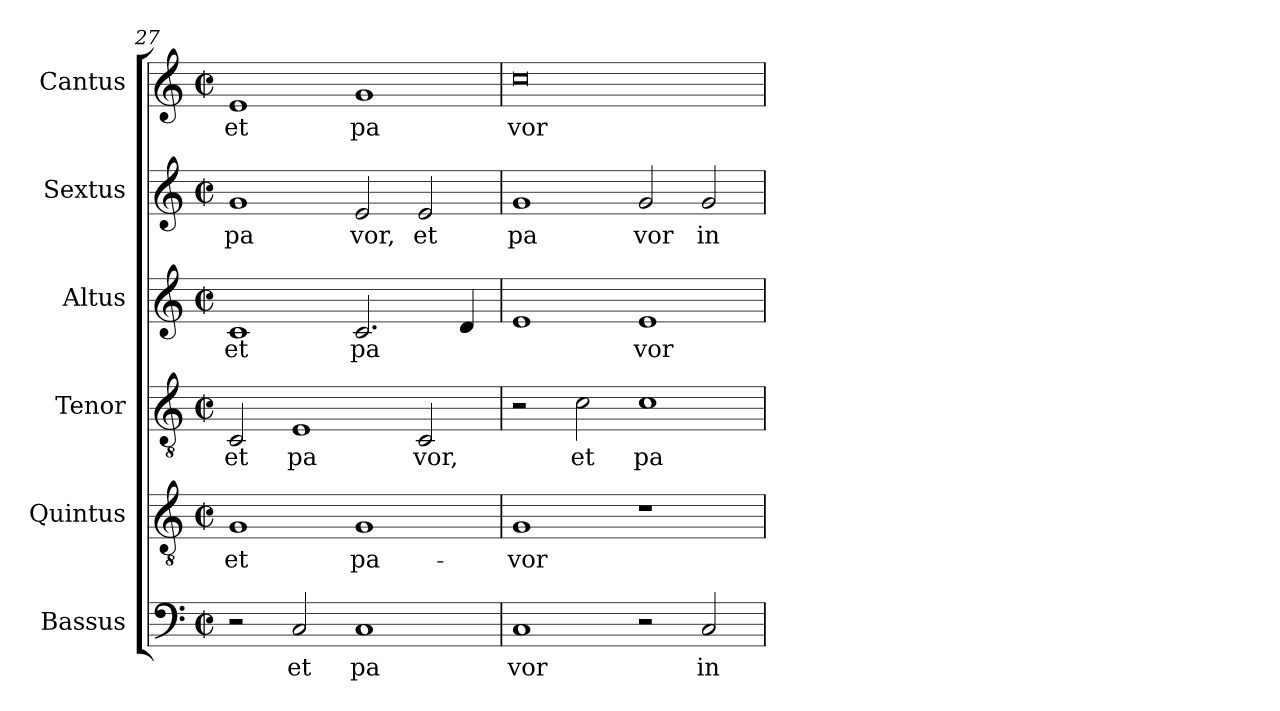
**kern	**text	**kern	**text	**kern	**text	**kern	**text	**kern	**text	**kern	**text
*part6	*part6	*part5	*part5	*part4	*part4	*part3	*part3	*part2	*part2	*part1	*part1
*staff6	*staff6	*staff5	*staff5	*staff4	*staff4	*staff3	*staff3	*staff2	*staff2	*staff1	*staff1
*I"Bassus	*	*I"Quintus	*	*I"Tenor	*	*I"Altus	*	*I"Sextus	*	*I"Cantus	*
!!LO:LB:g=z
*clefF4	*	*clefGv2	*	*clefGv2	*	*clefG2	*	*clefG2	*	*clefG2	*
*k[]	*	*k[]	*	*k[]	*	*k[]	*	*k[]	*	*k[]	*
*C:	*	*C:	*	*C:	*	*C:	*	*C:	*	*C:	*
*M2/2	*	*M2/2	*	*M2/2	*	*M2/2	*	*M2/2	*	*M2/2	*
*met(c|)	*	*met(c|)	*	*met(c|)	*	*met(c|)	*	*met(c|)	*	*met(c|)	*
=27	=27	=27	=27	=27	=27	=27	=27	=27	=27	=27	=27
!	!	!	!LO:LY:b	!	!LO:LY:b:cj	!	!LO:LY:b	!	!LO:LY:b	!	!LO:LY:b
2r	.	1G	et	2C/	et	1c	et	1g	pa	1e	et
!	!LO:LY:b	!	!	!	!LO:LY:b:cj	!	!	!	!	!	!
2C/	et	.	.	1E	pa	.	.	.	.	.	.
!	!LO:LY:b	!	!LO:LY:b	!	!	!	!LO:LY:b	!	!LO:LY:b	!	!LO:LY:b
1C	pa	1G	pa-	.	.	2.c/	pa	2e/	vor,	1g	pa
!	!	!	!	!	!LO:LY:b:cj	!	!	!	!LO:LY:b	!	!
.	.	.	.	2C/	vor,	.	.	2e/	et	.	.
!	!	!	!	!	!	!	!LO:LY:b	!	!	!	!
.	.	.	.	.	.	4d/	.	.	.	.	.
=28	=28	=28	=28	=28	=28	=28	=28	=28	=28	=28	=28
!	!LO:LY:b	!	!LO:LY:b	!	!	!	!LO:LY:b	!	!LO:LY:b	!	!LO:LY:b
1C	vor	1G	-vor	2r	.	1e	.	1g	pa	0cc	vor
!	!	!	!	!	!LO:LY:b:cj	!	!	!	!	!	!
.	.	.	.	2c\	et	.	.	.	.	.	.
!	!	!	!	!	!LO:LY:b:cj	!	!LO:LY:b	!	!LO:LY:b	!	!
2r	.	1r	.	1c	pa	1e	vor	2g/	vor	.	.
!	!LO:LY:b	!	!	!	!	!	!	!	!LO:LY:b	!	!
2C/	in	.	.	.	.	.	.	2g/	in	.	.
=	=	=	=	=	=	=	=	=	=	=	=
*-	*-	*-	*-	*-	*-	*-	*-	*-	*-	*-	*-
